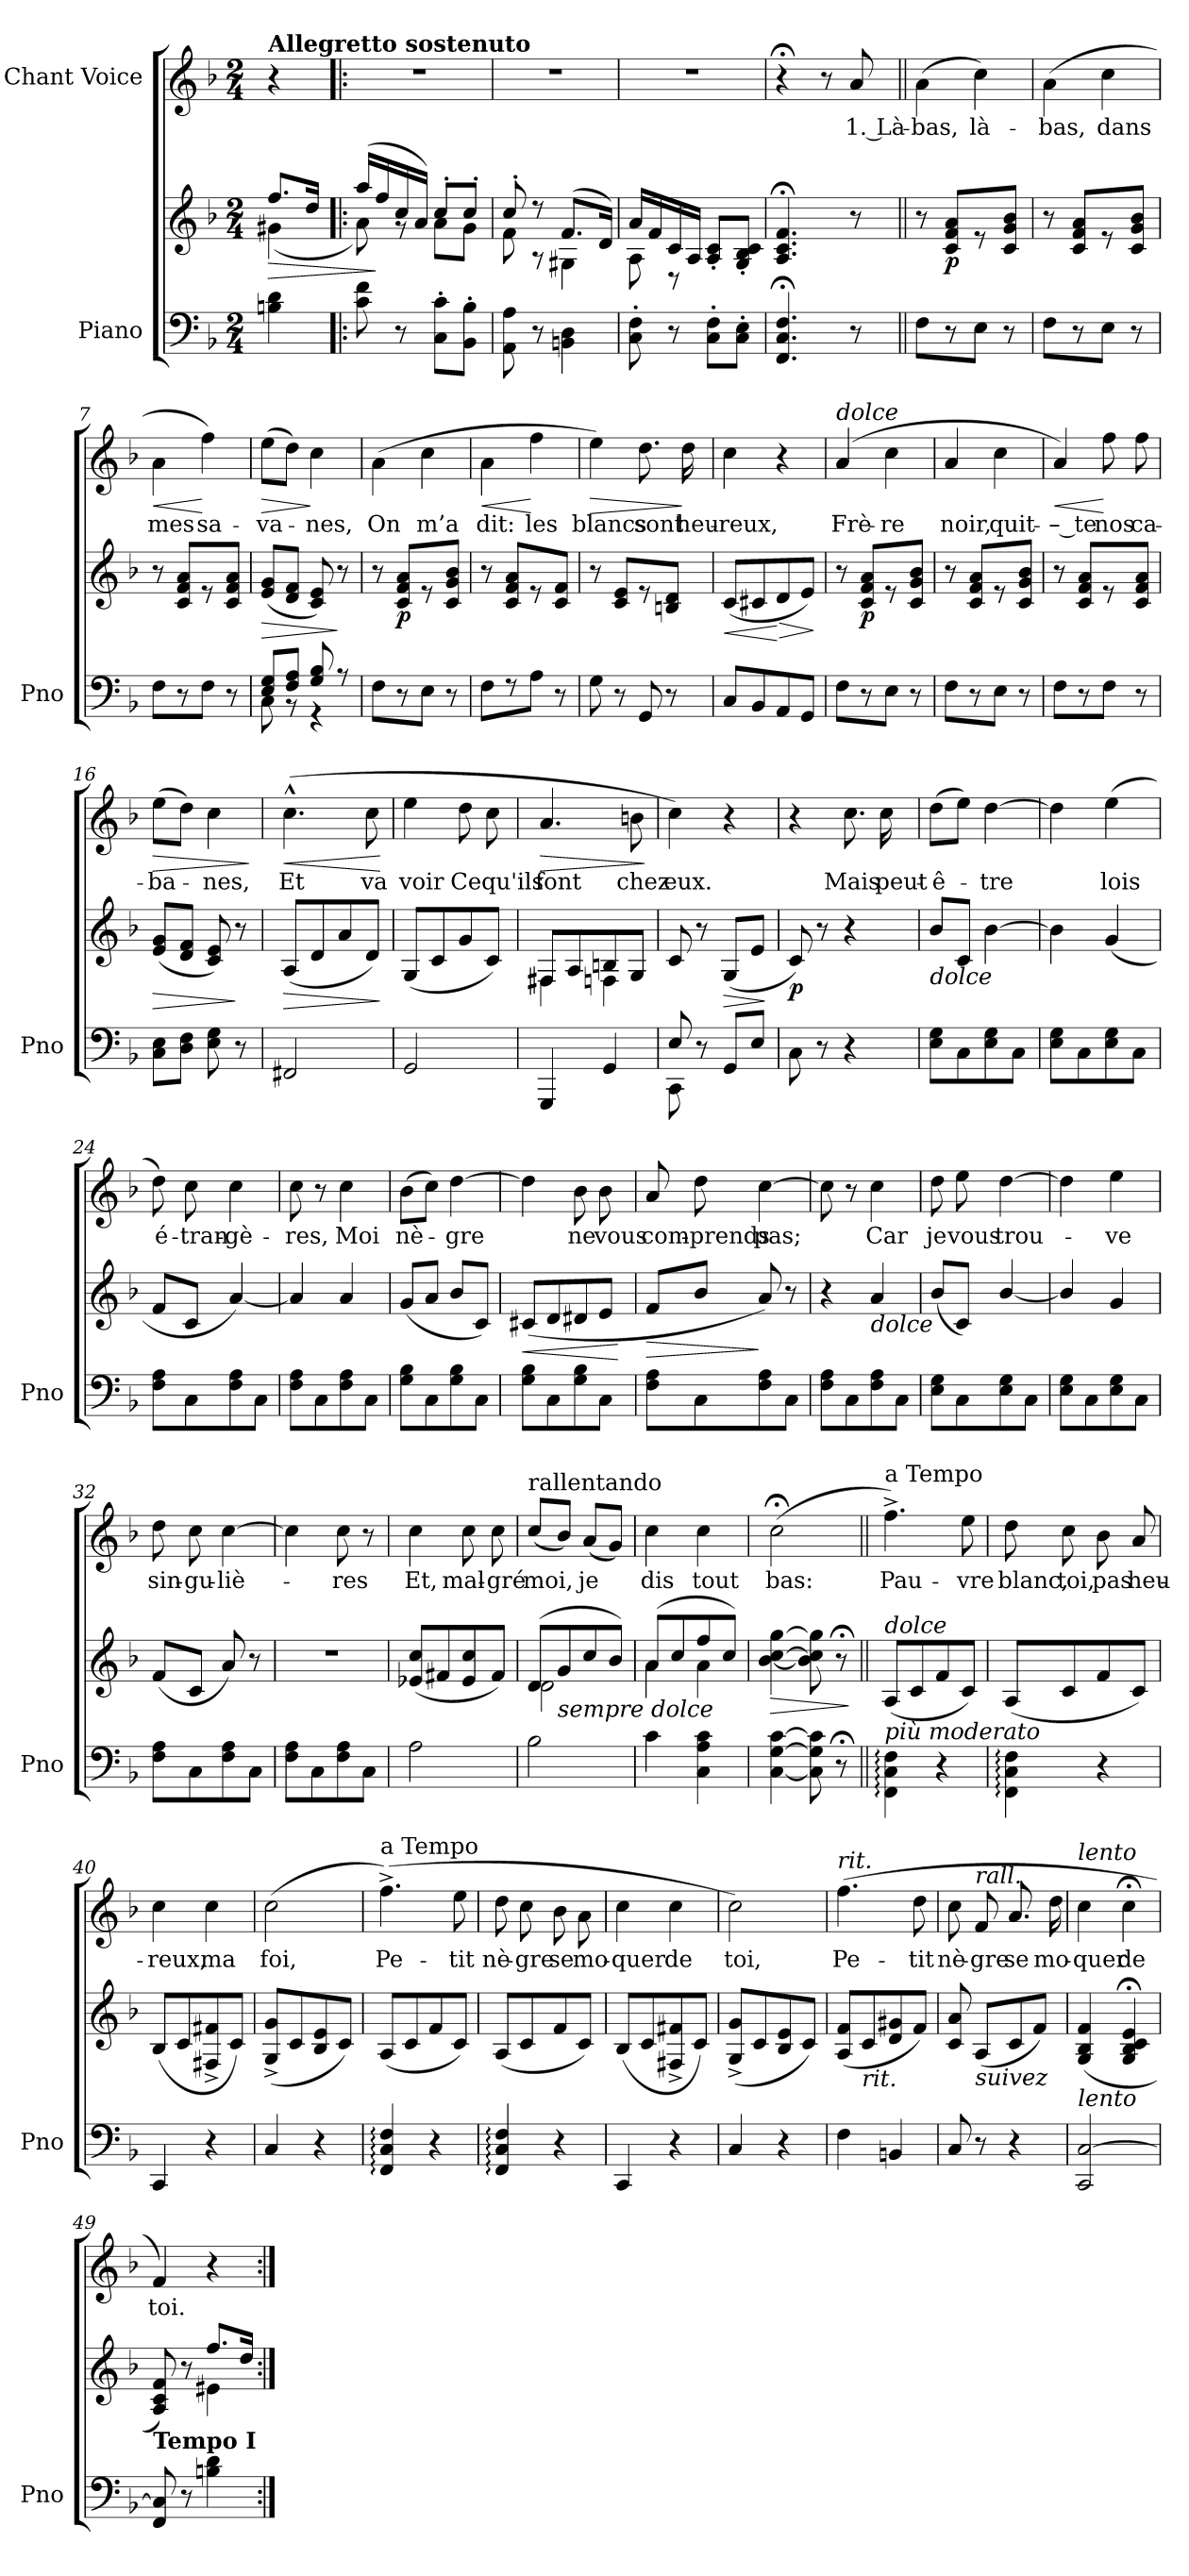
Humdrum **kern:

**kern	**kern	**dynam	**kern	**text	**dynam
*part2	*part2	*part2	*part1	*part1	*part1
*staff3	*staff2	*staff2/3	*staff1	*staff1	*staff1
*I"Piano	*	*	*I"Chant Voice	*	*
*I'Pno	*	*	*	*	*
*clefF4	*clefG2	*	*clefG2	*	*
*k[b-]	*k[b-]	*	*k[b-]	*	*
*M2/4	*M2/4	*	*M2/4	*	*
=	=	=	=	=	=
!	!	!	!LO:TX:a:B:t=Allegretto sostenuto	!	!
!	!	!LO:HP:b	!	!	!
*	*^	*	*	*	*
4Bn\ 4d\	8.ff/L	(<4g#X\	>	4r	.	.
.	16dd/Jk	.	.	.	.	.
=1!|:	=1!|:	=1!|:	=1!|:	=1!|:	=1!|:	=1!|:
8c\ 8f\	(<16aa/LL	8a\)	.	2r	.	.
.	16ff/	.	]	.	.	.
8r	16cc/	8rg	.	.	.	.
.	16a/JJ)	.	.	.	.	.
8C\' 8c\'L	8cc'/L	8a\L	.	.	.	.
8BB-\' 8B-\'J	8cc'/J	8g\J	.	.	.	.
=2	=2	=2	=2	=2	=2	=2
8AA\ 8A\	8cc'/	8f\	.	2r	.	.
8r	8r	8r	.	.	.	.
4BBn\ 4D\	(<8.f/L	4G#X\	.	.	.	.
.	16d/Jk)	.	.	.	.	.
=3	=3	=3	=3	=3	=3	=3
8C\' 8F\'	16a/LL	8A\	.	2r	.	.
.	16f/	.	.	.	.	.
8r	16c/	8r	.	.	.	.
.	16A/JJ	.	.	.	.	.
8C\' 8F\'L	8A/' 8c/'L	4ryy	.	.	.	.
8C\' 8E\'J	8G/' 8B-/' 8c/'J	.	.	.	.	.
*	*v	*v	*	*	*	*
=4	=4	=4	=4	=4	=4
4.FF/; 4.C/; 4.F/;	4.A/;< 4.c/;< 4.f/;<	.	4r;<	.	.
.	.	.	8r	.	.
!	!	!	!	!LO:LY:b	!
8r	8r	.	8a/	1. Là-	.
=5||	=5||	=5||	=5||	=5||	=5||
!	!	!	!	!LO:LY:b	!
8F\L	8r	.	(>4a\	-bas,	.
!	!	!LO:DY:b	!	!	!
8r	8c/ 8f/ 8a/L	p	.	.	.
!	!	!	!	!LO:LY:b	!
8E\J	8r	.	4cc\)	là-	.
8r	8c/ 8g/ 8b-/J	.	.	.	.
=6	=6	=6	=6	=6	=6
!	!	!	!	!LO:LY:b	!
8F\L	8r	.	(>4a\	-bas,	.
8r	8c/ 8f/ 8a/L	.	.	.	.
!	!	!	!	!LO:LY:b	!
8E\J	8r	.	4cc\	dans	.
8r	8c/ 8g/ 8b-/J	.	.	.	.
!!LO:LB:g=z
=7	=7	=7	=7	=7	=7
!	!	!	!	!LO:LY:b	!LO:HP:b
8F\L	8r	.	4a\	mes	<
8r	8c/ 8f/ 8a/L	.	.	.	.
!	!	!	!	!LO:LY:b	!
8F\J	8r	.	4ff\)	sa-	[
8r	8c/ 8f/ 8a/J	.	.	.	.
=8	=8	=8	=8	=8	=8
*^	*	*	*	*	*
!	!	!	!LO:HP:b	!	!LO:LY:b	!LO:HP:b
8E/ 8G/L	8C\	(>8e/ 8g/L	>	(>8ee\L	-va-	>
8F/ 8A/J	8rBB	8d/ 8f/J	.	8dd\J)	.	.
!	!	!	!	!	!LO:LY:b	!
8G/ 8B-/	4r	8c/ 8e/)	.	4cc\	-nes,	]
8r	.	8r	]	.	.	.
*v	*v	*	*	*	*	*
=9	=9	=9	=9	=9	=9
!	!	!	!	!LO:LY:b	!
8F\L	8r	.	(>4a\	On	.
!	!	!LO:DY:b	!	!	!
8r	8c/ 8f/ 8a/L	p	.	.	.
!	!	!	!	!LO:LY:b	!
8E\J	8r	.	4cc\	m’a	.
8r	8c/ 8g/ 8b-/J	.	.	.	.
=10	=10	=10	=10	=10	=10
!	!	!	!	!LO:LY:b	!LO:HP:b
8F\L	8r	.	4a\	dit:	<
8r	8c/ 8f/ 8a/L	.	.	.	.
!	!	!	!	!LO:LY:b	!
8A\J	8r	.	4ff\	les	[
8r	8c/ 8f/J	.	.	.	.
=11	=11	=11	=11	=11	=11
!	!	!	!	!LO:LY:b	!LO:HP:b
8G\	8r	.	4ee\)	blancs	>
8r	8c/ 8e/L	.	.	.	.
!	!	!	!	!LO:LY:b	!
8GG/	8r	.	8.dd\	sont	.
8r	8Bn/ 8d/J	.	.	.	.
!	!	!	!	!LO:LY:b	!
.	.	.	16dd\	heu-	]
=12	=12	=12	=12	=12	=12
!	!	!LO:HP:b	!	!LO:LY:b	!
8C/L	(<8c/L	<	4cc\	-reux,	.
8BB-/	8c#X/	.	.	.	.
!	!	!LO:HP:n=1:b	!	!	!
8AA/	8d/	[ >	4r	.	.
8GG/J	8e/J)	.	.	.	.
.	.	]	.	.	.
=13	=13	=13	=13	=13	=13
!	!	!	!LO:TX:a:i:t=dolce	!	!
!	!	!	!	!LO:LY:b	!
8F\L	8r	.	(>4a/	-Frè-	.
!	!	!LO:DY:b	!	!	!
8r	8c/ 8f/ 8a/L	p	.	.	.
!	!	!	!	!LO:LY:b	!
8E\J	8r	.	4cc\	-re	.
8r	8c/ 8g/ 8b-/J	.	.	.	.
=14	=14	=14	=14	=14	=14
!	!	!	!	!LO:LY:b	!
8F\L	8r	.	4a/	noir,	.
8r	8c/ 8f/ 8a/L	.	.	.	.
!	!	!	!	!LO:LY:b	!
8E\J	8r	.	4cc\	quit-	.
8r	8c/ 8g/ 8b-/J	.	.	.	.
!!LO:LB:g=z
=15	=15	=15	=15	=15	=15
!	!	!	!	!LO:LY:b	!LO:HP:b
8F\L	8r	.	4a/)	-– te	<
8r	8c/ 8f/ 8a/L	.	.	.	.
!	!	!	!	!LO:LY:b	!
8F\J	8r	.	8ff\	nos	[
!	!	!	!	!LO:LY:b	!
8r	8c/ 8f/ 8a/J	.	8ff\	ca-	.
=16	=16	=16	=16	=16	=16
!	!	!LO:HP:b	!	!LO:LY:b	!LO:HP:b
8C\ 8E\L	(<8e/ 8g/L	>	(>8ee\L	-ba-	>
8D\ 8F\J	8d/ 8f/J	.	8dd\J)	.	.
!	!	!	!	!LO:LY:b	!
8E\ 8G\	8c/ 8e/)	.	4cc\	-nes,	.
8r	8r	]	.	.	.
.	.	.	.	.	]
=17	=17	=17	=17	=17	=17
!	!	!LO:HP:b	!	!LO:LY:b	!LO:HP:b
2FF#X/	(<8A/L	>	(>4.cc^^\	Et	<
.	8d/	.	.	.	.
.	8a/	.	.	.	.
!	!	!	!	!LO:LY:b	!
.	8d/J)	.	8cc\	va	.
.	.	]	.	.	[
=18	=18	=18	=18	=18	=18
!	!	!	!	!LO:LY:b	!
2GG/	(<8G/L	.	4ee\	voir	.
.	8c/	.	.	.	.
!	!	!	!	!LO:LY:b	!
.	8g/	.	8dd\	Ce	.
!	!	!	!	!LO:LY:b	!
.	8c/J)	.	8cc\	qu'ils	.
=19	=19	=19	=19	=19	=19
*	*^	*	*	*	*
!	!	!	!	!	!LO:LY:b	!LO:HP:b
4GGG/	8F#X/L	4F#\	.	4.a/	font	>
.	8A/	.	.	.	.	.
4GG/	8Bn/	4Fn\	.	.	.	.
!	!	!	!	!	!LO:LY:b	!
.	8G/J	.	.	8bn\	chez	.
*	*v	*v	*	*	*	*
.	.	.	.	.	]
=20	=20	=20	=20	=20	=20
*^	*	*	*	*	*
!	!	!	!	!	!LO:LY:b	!
8E/	8CC\	8c/	.	4cc\)	eux.	.
4.ryy	8r	8r	.	.	.	.
!	!	!	!LO:HP:b	!	!	!
.	8GG/L	(<8G/L	>	4r	.	.
.	8E/J	8e/J	.	.	.	.
*v	*v	*	*	*	*	*
.	.	]	.	.	.
=21	=21	=21	=21	=21	=21
!	!	!LO:DY:b	!	!	!
8C\	8c/)	p	4r	.	.
8r	8r	.	.	.	.
!	!	!	!	!LO:LY:b	!
4r	4r	.	8.cc\	Mais	.
!	!	!	!	!LO:LY:b	!
.	.	.	16cc\	peut-	.
=22	=22	=22	=22	=22	=22
!	!LO:TX:b:i:t=dolce	!	!	!	!
!	!	!	!	!LO:LY:b	!
8E\ 8G\L	8b-/L	.	(>8dd\L	-ê-	.
8C\	8c/J	.	8ee\J)	.	.
!	!	!	!	!LO:LY:b	!
8E\ 8G\	[4b-\	.	[4dd\	-tre	.
8C\J	.	.	.	.	.
=23	=23	=23	=23	=23	=23
8E\ 8G\L	4b-\]	.	4dd\]	.	.
8C\	.	.	.	.	.
!	!	!	!	!LO:LY:b	!
8E\ 8G\	(<4g/	.	(>4ee\	lois	.
8C\J	.	.	.	.	.
!!LO:LB:g=z
=24	=24	=24	=24	=24	=24
!	!	!	!	!LO:LY:b	!
8F\ 8A\L	8f/L	.	8dd\)	é-	.
!	!	!	!	!LO:LY:b	!
8C\	8c/J	.	8cc\	-tran-	.
!	!	!	!	!LO:LY:b	!
8F\ 8A\	[4a/)	.	4cc\	-gè-	.
8C\J	.	.	.	.	.
=25	=25	=25	=25	=25	=25
!	!	!	!	!LO:LY:b	!
8F\ 8A\L	4a/]	.	8cc\	-res,	.
8C\	.	.	8r	.	.
!	!	!	!	!LO:LY:b	!
8F\ 8A\	4a/	.	4cc\	Moi	.
8C\J	.	.	.	.	.
=26	=26	=26	=26	=26	=26
!	!	!	!	!LO:LY:b	!
8G\ 8B-\L	(<8g/L	.	(>8b-\L	nè-	.
8C\	8a/J	.	8cc\J)	.	.
!	!	!	!	!LO:LY:b	!
8G\ 8B-\	8b-/L	.	[4dd\	-gre	.
8C\J	8c/J)	.	.	.	.
=27	=27	=27	=27	=27	=27
!	!	!LO:HP:b	!	!	!
8G\ 8B-\L	(<8c#X/L	<	4dd\]	.	.
8C\	8d/	.	.	.	.
!	!	!	!	!LO:LY:b	!
8G\ 8B-\	8d#X/	.	8b-\	ne	.
!	!	!	!	!LO:LY:b	!
8C\J	8e/J	.	8b-\	vous	.
.	.	[	.	.	.
=28	=28	=28	=28	=28	=28
!	!	!LO:HP:b	!	!LO:LY:b	!
8F\ 8A\L	8f/L	>	8a/	com-	.
!	!	!	!	!LO:LY:b	!
8C\	8b-/J	.	8dd\	-prends	.
!	!	!	!	!LO:LY:b	!
8F\ 8A\	8a/)	]	[4cc\	pas;	.
8C\J	8r	.	.	.	.
=29	=29	=29	=29	=29	=29
8F\ 8A\L	4r	.	8cc\]	.	.
8C\	.	.	8r	.	.
!	!LO:TX:b:i:t=dolce	!	!	!	!
!	!	!	!	!LO:LY:b	!
8F\ 8A\	4a/	.	4cc\	Car	.
8C\J	.	.	.	.	.
=30	=30	=30	=30	=30	=30
!	!	!	!	!LO:LY:b	!
8E\ 8G\L	(<8b-/L	.	8dd\	je	.
!	!	!	!	!LO:LY:b	!
8C\	8c/J)	.	8ee\	vous	.
!	!	!	!	!LO:LY:b	!
8E\ 8G\	[4b-/	.	[4dd\	trou-	.
8C\J	.	.	.	.	.
=31	=31	=31	=31	=31	=31
8E\ 8G\L	4b-/]	.	4dd\]	.	.
8C\	.	.	.	.	.
!	!	!	!	!LO:LY:b	!
8E\ 8G\	4g/	.	4ee\	-ve	.
8C\J	.	.	.	.	.
=32	=32	=32	=32	=32	=32
!	!	!	!	!LO:LY:b	!
8F\ 8A\L	(<8f/L	.	8dd\	sin-	.
!	!	!	!	!LO:LY:b	!
8C\	8c/J	.	8cc\	-gu-	.
!	!	!	!	!LO:LY:b	!
8F\ 8A\	8a/)	.	[4cc\	-liè-	.
8C\J	8r	.	.	.	.
!!LO:LB:g=z
=33	=33	=33	=33	=33	=33
8F\ 8A\L	2r	.	4cc\]	.	.
8C\	.	.	.	.	.
!	!	!	!	!LO:LY:b	!
8F\ 8A\	.	.	8cc\	-res	.
8C\J	.	.	8r	.	.
=34	=34	=34	=34	=34	=34
!	!	!	!	!LO:LY:b	!
2A\	(<8e-X/ 8cc/L	.	4cc\	Et,	.
.	8f#X/	.	.	.	.
!	!	!	!	!LO:LY:b	!
.	8e-/ 8cc/	.	8cc\	mal-	.
!	!	!	!	!LO:LY:b	!
.	8f#/J)	.	8cc\	-gré	.
=35	=35	=35	=35	=35	=35
*	*	*	*MM112	*	*
!	!	!	!LO:TX:a:t=rallentando	!	!
!	!LO:TX:b:t=rallentando	!	!	!	!
!	!LO:N:head=open	!	!	!LO:LY:b	!
*	*^	*	*	*	*
2B-\	(<8d/L	2d\	.	(<8cc/L	moi,	.
!	!LO:TX:b:i:t=sempre dolce	!	!	!	!	!
.	8g/	.	.	8b-/J)	.	.
*	*	*	*	*MM108	*	*
!	!	!	!	!	!LO:LY:b	!
.	8cc/	.	.	(<8a/L	je	.
.	8b-/J)	.	.	8g/J)	.	.
=36	=36	=36	=36	=36	=36	=36
*	*	*	*	*MM102	*	*
!	!	!	!	!	!LO:LY:b	!
4c\	(<8a/L	4a\	.	4cc\	dis	.
.	8cc/	.	.	.	.	.
!	!	!	!	!	!LO:LY:b	!
4C\ 4A\ 4c\	8ff/	4a\	.	4cc\	tout	.
.	8cc/J)	.	.	.	.	.
*	*v	*v	*	*	*	*
=37	=37	=37	=37	=37	=37
!	!	!LO:HP:b	!	!LO:LY:b	!
[4C\ [4G\ [4c\	[4b-\ [4cc\ [4gg\	>	(>2cc;<\	bas:	.
8C\] 8G\] 8c\]	8b-\] 8cc\] 8gg\]	.	.	.	.
8r;<	8r;<	.	.	.	.
.	.	]	.	.	.
=38||	=38||	=38||	=38||	=38||	=38||
*	*	*	*MM116	*	*
!	!	!	!LO:TX:a:t=a Tempo	!	!
!	!LO:TX:a:i:t=dolce	!	!	!	!
!	!LO:TX:b:i:t=più moderato	!	!	!	!
!	!	!	!	!LO:LY:b	!
4FF\: 4C\: 4F\:	(<8A/L	.	4.ff^\)	Pau-	.
.	8c/	.	.	.	.
4r	8f/	.	.	.	.
!	!	!	!	!LO:LY:b	!
.	8c/J)	.	8ee\	-vre	.
=39	=39	=39	=39	=39	=39
!	!	!	!	!LO:LY:b	!
4FF\: 4C\: 4F\:	(<8A/L	.	8dd\	blanc,	.
!	!	!	!	!LO:LY:b	!
.	8c/	.	8cc\	toi,	.
!	!	!	!	!LO:LY:b	!
4r	8f/	.	8b-\	pas	.
!	!	!	!	!LO:LY:b	!
.	8c/J)	.	8a/	heu-	.
=40	=40	=40	=40	=40	=40
!	!	!	!	!LO:LY:b	!
4CC/	(<8B-/L	.	4cc\	-reux,	.
.	8c/	.	.	.	.
!	!	!	!	!LO:LY:b	!
4r	8F#X/^ 8f#X/^	.	4cc\	ma	.
.	8c/J)	.	.	.	.
=41	=41	=41	=41	=41	=41
!	!	!	!	!LO:LY:b	!
4C/	(<8G/^ 8g/^L	.	(>2cc\	foi,	.
.	8c/	.	.	.	.
4r	8B-/ 8e/	.	.	.	.
.	8c/J)	.	.	.	.
!!LO:PB:g=z
=42	=42	=42	=42	=42	=42
!	!	!	!LO:TX:a:t=a Tempo	!	!
!	!	!	!	!LO:LY:b	!
4FF/: 4C/: 4F/:	(<8A/L	.	(>4.ff^\)	Pe-	.
.	8c/	.	.	.	.
4r	8f/	.	.	.	.
!	!	!	!	!LO:LY:b	!
.	8c/J)	.	8ee\	-tit	.
=43	=43	=43	=43	=43	=43
!	!	!	!	!LO:LY:b	!
4FF/: 4C/: 4F/:	(<8A/L	.	8dd\	nè-	.
!	!	!	!	!LO:LY:b	!
.	8c/	.	8cc\	-gre	.
!	!	!	!	!LO:LY:b	!
4r	8f/	.	8b-\	se	.
!	!	!	!	!LO:LY:b	!
.	8c/J)	.	8a\	mo-	.
=44	=44	=44	=44	=44	=44
!	!	!	!	!LO:LY:b	!
4CC/	(<8B-/L	.	4cc\	-quer	.
.	8c/	.	.	.	.
!	!	!	!	!LO:LY:b	!
4r	8F#X/^ 8f#X/^	.	4cc\	de	.
.	8c/J)	.	.	.	.
=45	=45	=45	=45	=45	=45
!	!	!	!	!LO:LY:b	!
4C/	(<8G/^ 8g/^L	.	2cc\)	toi,	.
.	8c/	.	.	.	.
4r	8B-/ 8e/	.	.	.	.
.	8c/J)	.	.	.	.
=46	=46	=46	=46	=46	=46
*	*	*	*MM110	*	*
!	!	!	!LO:TX:a:i:t=rit.	!	!
!	!	!	!	!LO:LY:b	!
4F\	(<8A/ 8f/L	.	(>4.ff\	Pe-	.
!	!LO:TX:b:i:t=rit.	!	!	!	!
.	8c/	.	.	.	.
4BBn/	8d/ 8g#X/	.	.	.	.
!	!	!	!	!LO:LY:b	!
.	8f/J)	.	8dd\	-tit	.
=47	=47	=47	=47	=47	=47
!	!	!	!	!LO:LY:b	!
8C/	8c/ 8a/	.	8cc\	nè-	.
*	*	*	*MM104	*	*
!	!	!	!LO:TX:a:i:t=rall.	!	!
!	!LO:TX:b:i:t=suivez	!	!	!	!
!	!	!	!	!LO:LY:b	!
8r	(<8A/L	.	8f/	-gre	.
!	!	!	!	!LO:LY:b	!
4r	8c/	.	8.a/	se	.
.	8f/J)	.	.	.	.
!	!	!	!	!LO:LY:b	!
.	.	.	16dd\	mo-	.
=48	=48	=48	=48	=48	=48
*	*	*	*MM90	*	*
!	!	!	!LO:TX:a:i:t=lento	!	!
!	!LO:TX:b:i:t=lento	!	!	!	!
!	!	!	!	!LO:LY:b	!
2CC/ [2C/	(<4G/ 4B-/ 4f/	.	4cc\	-quer	.
!	!	!	!	!LO:LY:b	!
.	4G/;< 4B-/;< 4c/;< 4e/;<	.	4cc;<\	de	.
=49	=49	=49	=49	=49	=49
*	*^	*	*	*	*
!	!LO:TX:b:B:t=Tempo I	!	!	!	!	!
!	!	!	!	!	!LO:LY:b	!
8FF/ 8C/]	8A/ 8c/ 8f/)	4ryy	.	4f/)	toi.	.
8r	8r	.	.	.	.	.
*	*	*	*	*MM116	*	*
4Bn\ 4d\	8.ff/L	4e#X\	.	4r	.	.
.	16dd/Jk	.	.	.	.	.
*	*v	*v	*	*	*	*
=:|!	=:|!	=:|!	=:|!	=:|!	=:|!
*-	*-	*-	*-	*-	*-
